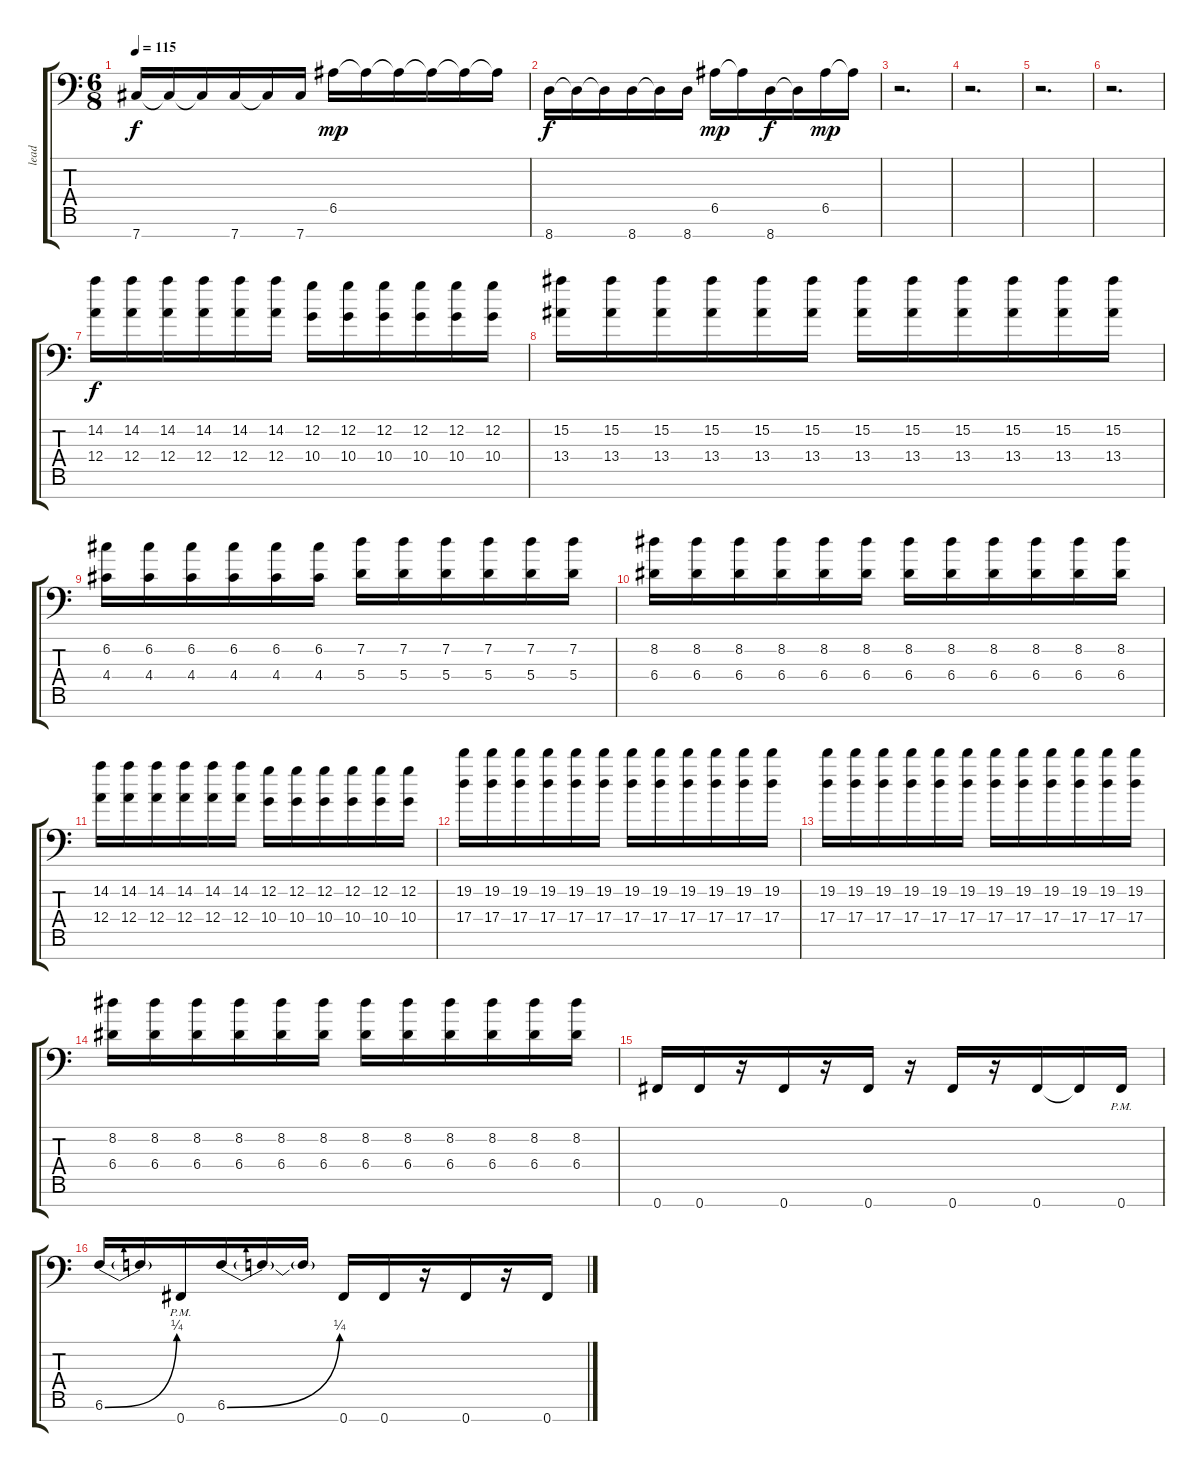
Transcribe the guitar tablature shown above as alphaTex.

\track ("lead" "lead") {instrument distortionguitar}
\staff {score tabs}
\tuning (B3 G3 D3 A2 E2 B1 Gb1) {hide}
\ts (6 8)
\tempo 115
\clef f4
\ks c
7.7.16{dy f} 7.7{t}.16 7.7{t}.16 7.7.16 7.7{t}.16 7.7.16 6.5.16{dy mp} 6.5{t}.16 6.5{t}.16 6.5{t}.16 6.5{t}.16 6.5{t}.16 |
8.7.16{dy f} 8.7{t}.16 8.7{t}.16 8.7.16 8.7{t}.16 8.7.16 6.5.16{dy mp} 6.5{t}.16 8.7.16{dy f} 8.7{t}.16 6.5.16{dy mp} 6.5{t}.16 |
r.2{d} |
r.2{d} |
r.2{d} |
r.2{d} |
(14.2 12.4).16{dy f} (14.2 12.4).16 (14.2 12.4).16 (14.2 12.4).16 (14.2 12.4).16 (14.2 12.4).16 (12.2 10.4).16 (12.2 10.4).16 (12.2 10.4).16 (12.2 10.4).16 (12.2 10.4).16 (12.2 10.4).16 |
(15.2 13.4).16 (15.2 13.4).16 (15.2 13.4).16 (15.2 13.4).16 (15.2 13.4).16 (15.2 13.4).16 (15.2 13.4).16 (15.2 13.4).16 (15.2 13.4).16 (15.2 13.4).16 (15.2 13.4).16 (15.2 13.4).16 |
(6.2 4.4).16 (6.2 4.4).16 (6.2 4.4).16 (6.2 4.4).16 (6.2 4.4).16 (6.2 4.4).16 (7.2 5.4).16 (7.2 5.4).16 (7.2 5.4).16 (7.2 5.4).16 (7.2 5.4).16 (7.2 5.4).16 |
(8.2 6.4).16 (8.2 6.4).16 (8.2 6.4).16 (8.2 6.4).16 (8.2 6.4).16 (8.2 6.4).16 (8.2 6.4).16 (8.2 6.4).16 (8.2 6.4).16 (8.2 6.4).16 (8.2 6.4).16 (8.2 6.4).16 |
(14.2 12.4).16 (14.2 12.4).16 (14.2 12.4).16 (14.2 12.4).16 (14.2 12.4).16 (14.2 12.4).16 (12.2 10.4).16 (12.2 10.4).16 (12.2 10.4).16 (12.2 10.4).16 (12.2 10.4).16 (12.2 10.4).16 |
(19.2 17.4).16 (19.2 17.4).16 (19.2 17.4).16 (19.2 17.4).16 (19.2 17.4).16 (19.2 17.4).16 (19.2 17.4).16 (19.2 17.4).16 (19.2 17.4).16 (19.2 17.4).16 (19.2 17.4).16 (19.2 17.4).16 |
(19.2 17.4).16 (19.2 17.4).16 (19.2 17.4).16 (19.2 17.4).16 (19.2 17.4).16 (19.2 17.4).16 (19.2 17.4).16 (19.2 17.4).16 (19.2 17.4).16 (19.2 17.4).16 (19.2 17.4).16 (19.2 17.4).16 |
(8.2 6.4).16 (8.2 6.4).16 (8.2 6.4).16 (8.2 6.4).16 (8.2 6.4).16 (8.2 6.4).16 (8.2 6.4).16 (8.2 6.4).16 (8.2 6.4).16 (8.2 6.4).16 (8.2 6.4).16 (8.2 6.4).16 |
0.7.16 0.7.16 r.16 0.7.16 r.16 0.7.16 r.16 0.7.16 r.16 0.7.16 0.7{t}.16 0.7{pm}.16 |
6.6{be (bend 0 0 60 1)}.16 6.6{t}.16 0.7{pm}.16 6.6{be (bend 0 0 60 1)}.16 6.6{t}.16 6.6{t}.16 0.7.16 0.7.16 r.16 0.7.16 r.16 0.7.16
